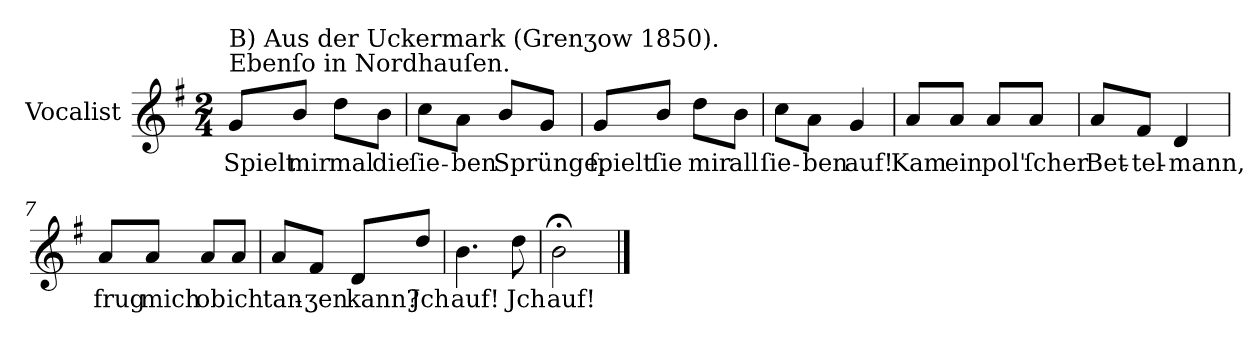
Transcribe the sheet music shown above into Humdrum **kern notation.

**kern	**text
*part1	*part1
*staff1	*staff1
*I"Vocalist	*
*k[f#]	*
*G:	*
*M2/4	*
=1	=1
!LO:TX:a:t=Ebenſo in Nordhauſen.	!
!LO:TX:a:t=B) Aus der Uckermark (Grenʒow 1850).	!
8gL	Spielt
8bJ	mir
8ddL	mal
8bJ	die
=2	=2
8ccL	ſie-
8aJ	-ben
8b/L	Sprünge,
8gJ	.
=3	=3
8gL	ſpielt
8bJ	ſie
8ddL	mir
8bJ	all
=4	=4
8ccL	ſie-
8aJ	-ben
4g	auf!
=5	=5
8aL	Kam
8aJ	ein
8aL	pol'
8aJ	ſcher
=6	=6
8aL	Bet-
8f#J	-tel-
4d	-mann,
=7	=7
8aL	frug
8aJ	mich
8aL	ob
8aJ	ich
=8	=8
8aL	tan-
8f#J	-ʒen
8dL	kann?
8ddJ	Jch
=9	=9
4.b	auf!
8dd	Jch
=10	=10
2b;<	auf!
==	==
*-	*-
